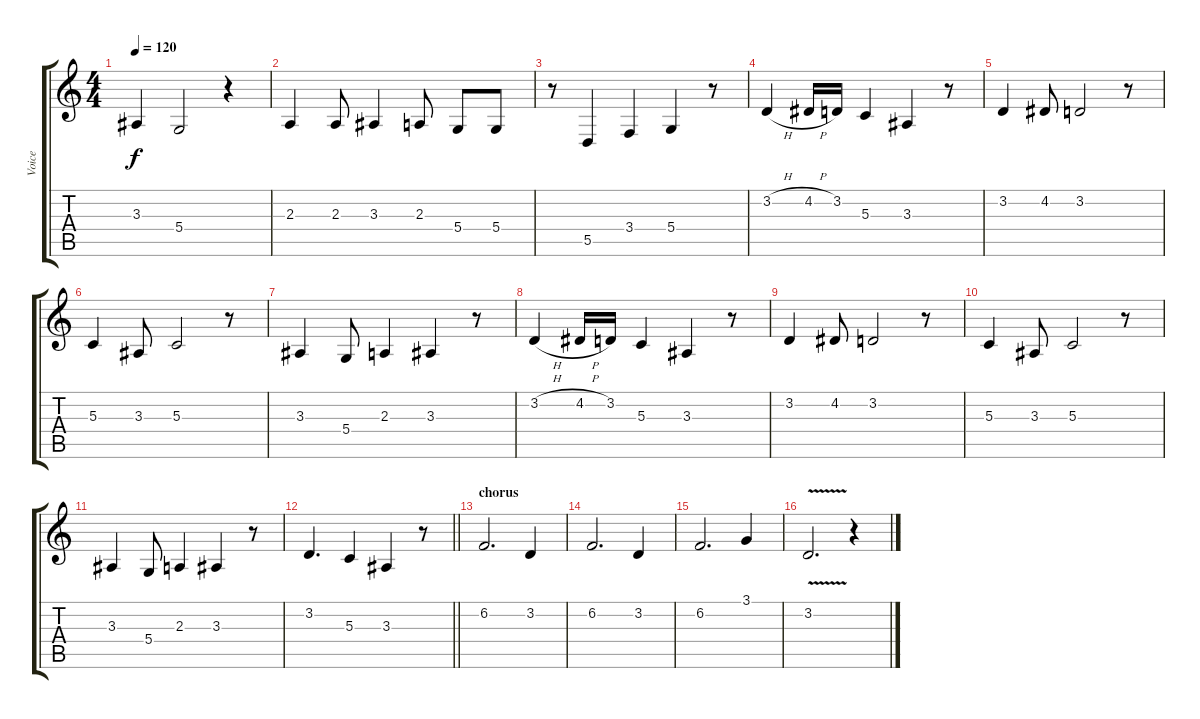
\track ("Voice" "Voice") {instrument tuba}
\staff {score tabs}
\tuning (E4 B3 G3 D3 A2 E2) {hide}
\ts (4 4)
\tempo 120
\clef g2
\ks c
3.3.4{dy f} 5.4.2 r.4 |
2.3.4 2.3.8 3.3.4 2.3.8 5.4.8 5.4.8 |
r.8 5.5.4 3.4.4 5.4.4 r.8 |
3.2{h}.4 4.2{h}.16 3.2.16 5.3.4 3.3.4 r.8 |
3.2.4 4.2.8 3.2.2 r.8 |
5.3.4 3.3.8 5.3.2 r.8 |
3.3.4 5.4.8 2.3.4 3.3.4 r.8 |
3.2{h}.4 4.2{h}.16 3.2.16 5.3.4 3.3.4 r.8 |
3.2.4 4.2.8 3.2.2 r.8 |
5.3.4 3.3.8 5.3.2 r.8 |
3.3.4 5.4.8 2.3.4 3.3.4 r.8 |
\barLineRight lightlight
3.2.4{d} 5.3.4 3.3.4 r.8 |
\section ("" "chorus")
6.2.2{d} 3.2.4 |
6.2.2{d} 3.2.4 |
6.2.2{d} 3.1.4 |
3.2{v}.2{d} r.4
